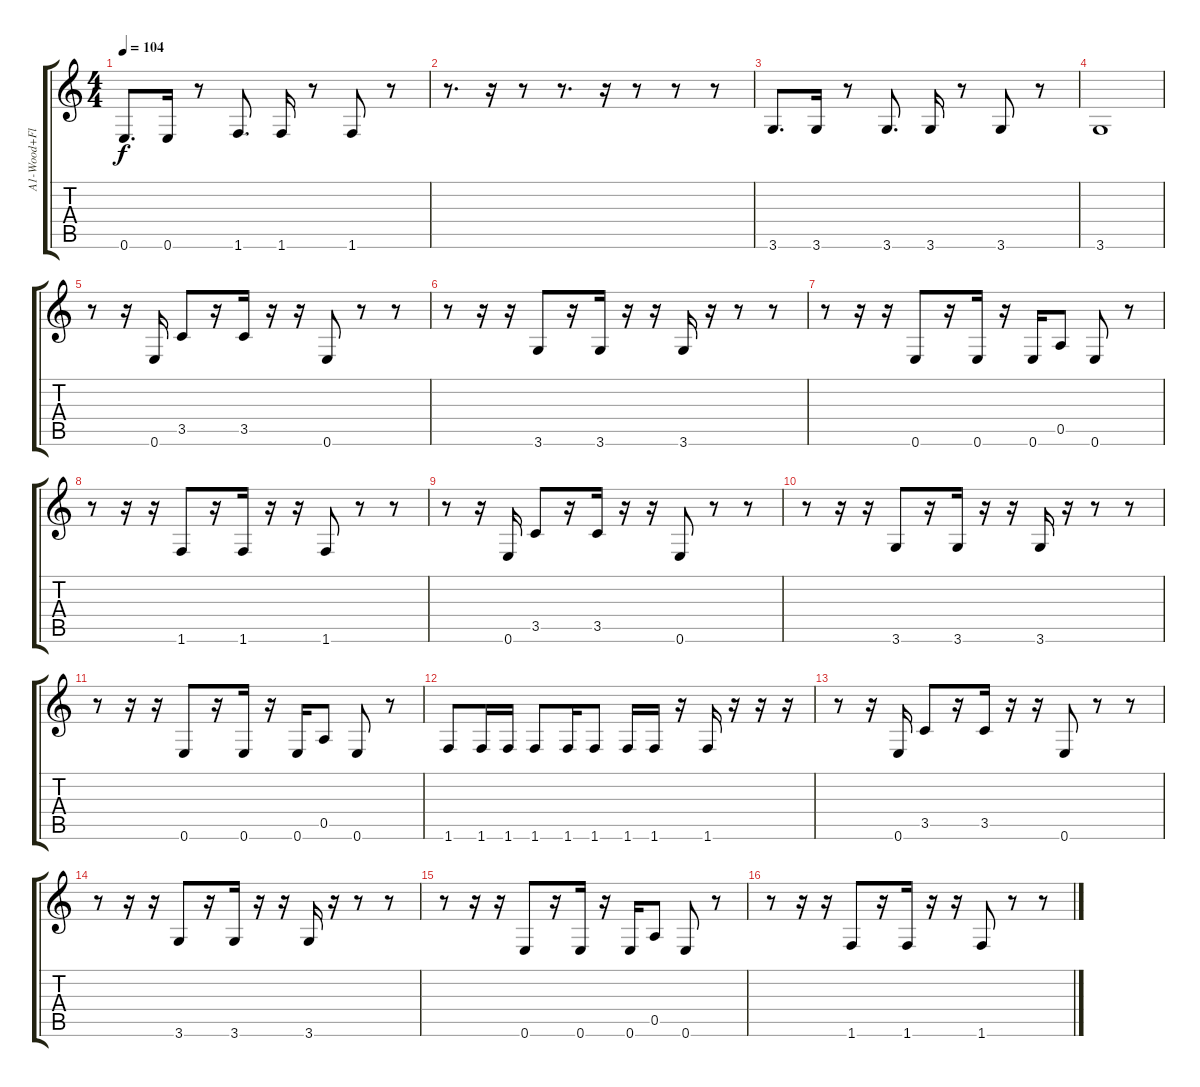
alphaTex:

\track ("A1-Wood+FlessBs" "A1-Wood+Fl") {instrument fretlessbass}
\staff {score tabs}
\tuning (E4 B3 G3 D3 A2 E2) {hide}
\ts (4 4)
\tempo 104
\clef g2
\ks c
0.6.8{d dy f} 0.6.16 r.8 1.6.8{d} 1.6.16 r.8 1.6.8 r.8 |
r.8{d} r.16 r.8 r.8{d} r.16 r.8 r.8 r.8 |
3.6.8{d} 3.6.16 r.8 3.6.8{d} 3.6.16 r.8 3.6.8 r.8 |
3.6.1 |
r.8 r.16 0.6.16 3.5.8 r.16 3.5.16 r.16 r.16 0.6.8 r.8 r.8 |
r.8 r.16 r.16 3.6.8 r.16 3.6.16 r.16 r.16 3.6.16 r.16 r.8 r.8 |
r.8 r.16 r.16 0.6.8 r.16 0.6.16 r.16 0.6.16 0.5.8 0.6.8 r.8 |
r.8 r.16 r.16 1.6.8 r.16 1.6.16 r.16 r.16 1.6.8 r.8 r.8 |
r.8 r.16 0.6.16 3.5.8 r.16 3.5.16 r.16 r.16 0.6.8 r.8 r.8 |
r.8 r.16 r.16 3.6.8 r.16 3.6.16 r.16 r.16 3.6.16 r.16 r.8 r.8 |
r.8 r.16 r.16 0.6.8 r.16 0.6.16 r.16 0.6.16 0.5.8 0.6.8 r.8 |
1.6.8 1.6.16 1.6.16 1.6.8 1.6.16 1.6.8 1.6.16 1.6.16 r.16 1.6.16 r.16 r.16 r.16 |
r.8 r.16 0.6.16 3.5.8 r.16 3.5.16 r.16 r.16 0.6.8 r.8 r.8 |
r.8 r.16 r.16 3.6.8 r.16 3.6.16 r.16 r.16 3.6.16 r.16 r.8 r.8 |
r.8 r.16 r.16 0.6.8 r.16 0.6.16 r.16 0.6.16 0.5.8 0.6.8 r.8 |
r.8 r.16 r.16 1.6.8 r.16 1.6.16 r.16 r.16 1.6.8 r.8 r.8
